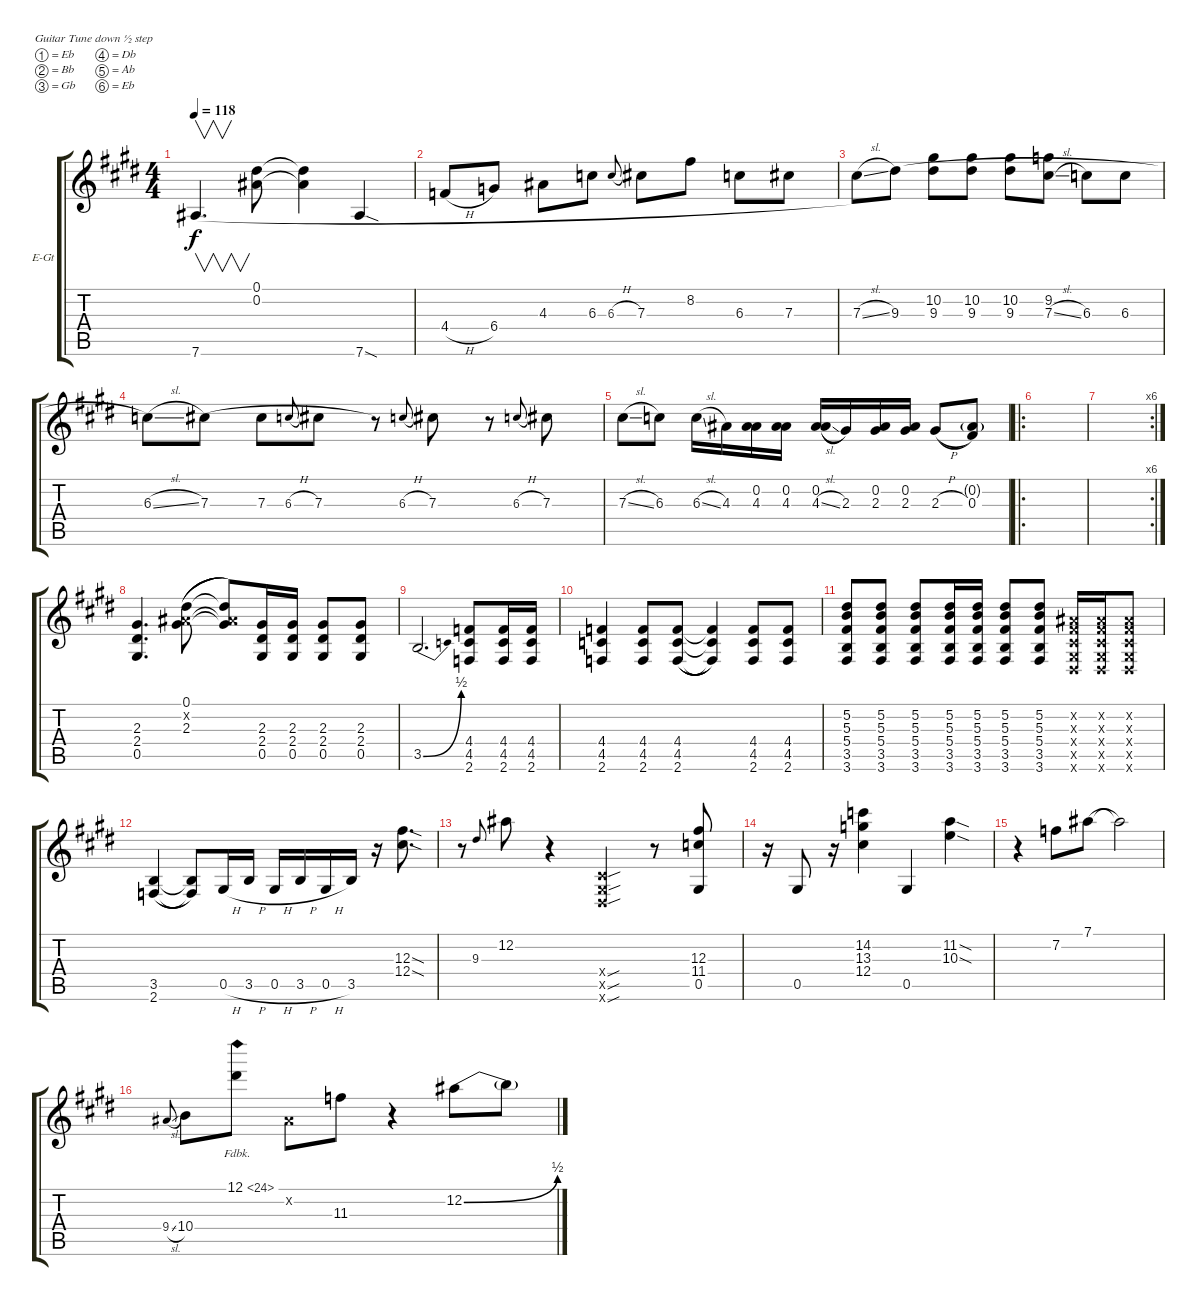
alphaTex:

\defaultSystemsLayout 4
\bracketExtendMode groupsimilarinstruments
\firstSystemTrackNameOrientation horizontal
\otherSystemsTrackNameOrientation horizontal
\track ("Electric Guitar" "E-Gt") {instrument distortionguitar}
\staff {score tabs}
\tuning (Eb4 Bb3 Gb3 Db3 Ab2 Eb2)
\ts (4 4)
\scale
0.27381
\tempo 118
\accidentals auto
\clef g2
\ottava regular
\simile none
\ks e
7.6.4{v d dy f legatoorigin} (0.1 0.2).8{legatoorigin} (0.1{t} 0.2{t}).4{legatoorigin} 7.6{sod}.4{legatoorigin} |
\scale
0.355556 4.4{h}.8{legatoorigin} 6.4.8{legatoorigin} 4.3.8{legatoorigin} 6.3.8{legatoorigin} 6.3{h}.8{gr onbeat legatoorigin} 7.3.8{legatoorigin} 8.2.8{legatoorigin} 6.3.8{legatoorigin} 7.3.8{legatoorigin} |
\scale
0.233333 7.3{sl}.8 9.3.8{legatoorigin} (9.3 10.2).8{legatoorigin} (10.2 9.3).8{legatoorigin} (10.2 9.3).8{legatoorigin} (7.3{sl} 9.2).8{legatoorigin} 6.3.8{legatoorigin} 6.3.8{legatoorigin} |
\scale
0.411111 6.3{sl}.8 7.3.8{legatoorigin} 7.3.8{legatoorigin} 6.3{h}.8{gr onbeat legatoorigin} 7.3.8{legatoorigin} r.8 6.3{h}.8{gr onbeat} 7.3.8 r.8 6.3{h}.8{gr onbeat} 7.3.8 |
\scale
0.480938 7.3{sl}.8 6.3.8 6.3{sl}.16 4.3.16 (4.3 0.2).16 (4.3 0.2).16 (4.3{sl} 0.2).16{legatoorigin} 2.3.16 (2.3 0.2).16 (2.3 0.2).16 2.3{h}.8{legatoorigin} (0.3 0.2{g}).8 |
\ro
\scale
0.26393 |
\rc 6
\scale
0.255132 |
\scale
0.37931 (0.5 2.4 2.3).4{d} (0.1 0.2{x} 2.3).8{legatoorigin} (0.1{t} 0.2{x t} 2.3{t}).8 (2.3 2.4 0.5).16 (2.3 2.4 0.5).16 (2.3 2.4 0.5).8 (2.3 2.4 0.5).8 |
\scale
0.37931 3.5{be (bend 0 0 15 2)}.2{d} (2.6 4.5 4.4).8 (2.6 4.5 4.4).16 (2.6 4.5 4.4).16 |
\scale
0.241379 (2.6 4.5 4.4).4 (2.6 4.5 4.4).8 (2.6 4.5 4.4).8{legatoorigin} (2.6{t} 4.5{t} 4.4{t}).4 (2.6 4.5 4.4).8 (2.6 4.5 4.4).8 |
\scale
0.297297 (3.6 3.5 5.4 5.3 5.2).8 (3.6 3.5 5.4 5.3 5.2).8 (3.6 3.5 5.4 5.3 5.2).8 (3.6 3.5 5.4 5.3 5.2).16 (3.6 3.5 5.4 5.3 5.2).16 (3.6 3.5 5.4 5.3 5.2).8 (3.6 3.5 5.4 5.3 5.2).8 (0.6{x} 0.5{x} 0.4{x} 0.3{x} 0.2{x}).16 (0.6{x} 0.5{x} 0.4{x} 0.3{x} 0.2{x}).16 (0.6{x} 0.5{x} 0.4{x} 0.3{x} 0.2{x}).8 |
\scale
0.477477 (2.6 3.5).4{legatoorigin} (2.6{t} 3.5{t}).8 0.5{h}.16 3.5{h}.16 0.5{h}.16 3.5{h}.16 0.5{h}.16 3.5.16 r.16 (12.4{sod} 12.3{sod}).8{d} |
\scale
0.225225 r.8 9.3.8{gr onbeat} 12.2.8 r.4 (0.6{sou x} 0.5{sou x} 0.4{sou x}).4 r.8 (0.5 11.4 12.3).8 |
\scale
0.521498 r.16 0.5.8 r.16 (12.4 13.3 14.2).4 0.5.4 (10.3{sod} 11.2{sod}).4 |
\scale
0.23301 r.4 7.2.8 7.1.8{legatoorigin} 7.1{t}.2 |
\scale
0.245492 9.4{sl}.8{gr onbeat} 10.4.8 12.1{fh 12}.8 0.2{x}.8 11.3.8 r.4 12.2{be (bend 0 0 15 2)}.8 12.2{t}.8
